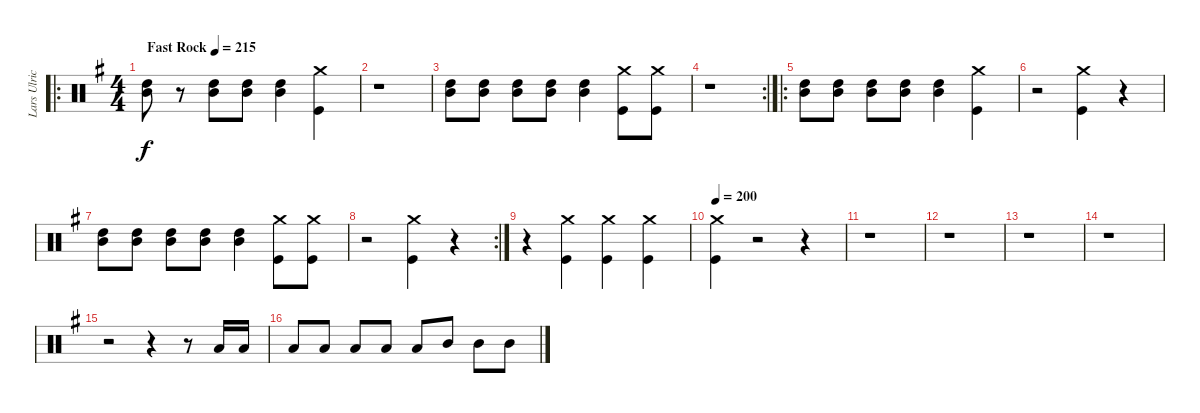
\track ("Lars Ulrich" "Lars Ulric") {instrument percussion}
\staff {score}
\articulation defaults
\ro
\ts (4 4)
\tempo (215 "Fast Rock")
\clef neutral
\ks g
("High Tom (hit)" "Mid Tom (hit)").8{dy f} r.8 ("High Tom (hit)" "Mid Tom (hit)").8 ("High Tom (hit)" "Mid Tom (hit)").8 ("High Tom (hit)" "Mid Tom (hit)").4 ("Crash medium (hit)" "Kick (hit)").4 |
r.1 |
("High Tom (hit)" "Mid Tom (hit)").8 ("High Tom (hit)" "Mid Tom (hit)").8 ("High Tom (hit)" "Mid Tom (hit)").8 ("High Tom (hit)" "Mid Tom (hit)").8 ("High Tom (hit)" "Mid Tom (hit)").4 ("Crash medium (hit)" "Kick (hit)").8 ("Kick (hit)" "Crash medium (hit)").8 |
\rc 2
r.1 |
\ro
("High Tom (hit)" "Mid Tom (hit)").8 ("High Tom (hit)" "Mid Tom (hit)").8 ("High Tom (hit)" "Mid Tom (hit)").8 ("High Tom (hit)" "Mid Tom (hit)").8 ("High Tom (hit)" "Mid Tom (hit)").4 ("Crash medium (hit)" "Kick (hit)").4 |
r.2 ("Kick (hit)" "Crash medium (hit)").4 r.4 |
("High Tom (hit)" "Mid Tom (hit)").8 ("High Tom (hit)" "Mid Tom (hit)").8 ("High Tom (hit)" "Mid Tom (hit)").8 ("High Tom (hit)" "Mid Tom (hit)").8 ("High Tom (hit)" "Mid Tom (hit)").4 ("Crash medium (hit)" "Kick (hit)").8 ("Kick (hit)" "Crash medium (hit)").8 |
\rc 2
r.2 ("Kick (hit)" "Crash medium (hit)").4 r.4 |
r.4 ("Kick (hit)" "Crash medium (hit)").4 ("Kick (hit)" "Crash medium (hit)").4 ("Kick (hit)" "Crash medium (hit)").4 |
\tempo 200
("Kick (hit)" "Crash medium (hit)").4 r.2 r.4 |
r.1 |
r.1 |
r.1 |
r.1 |
r.2 r.4 r.8 "Low Tom (hit)".16 "Low Tom (hit)".16 |
"Low Tom (hit)".8 "Low Tom (hit)".8 "Low Tom (hit)".8 "Low Tom (hit)".8 "Low Tom (hit)".8 "Mid Tom (hit)".8 "Mid Tom (hit)".8 "Mid Tom (hit)".8
